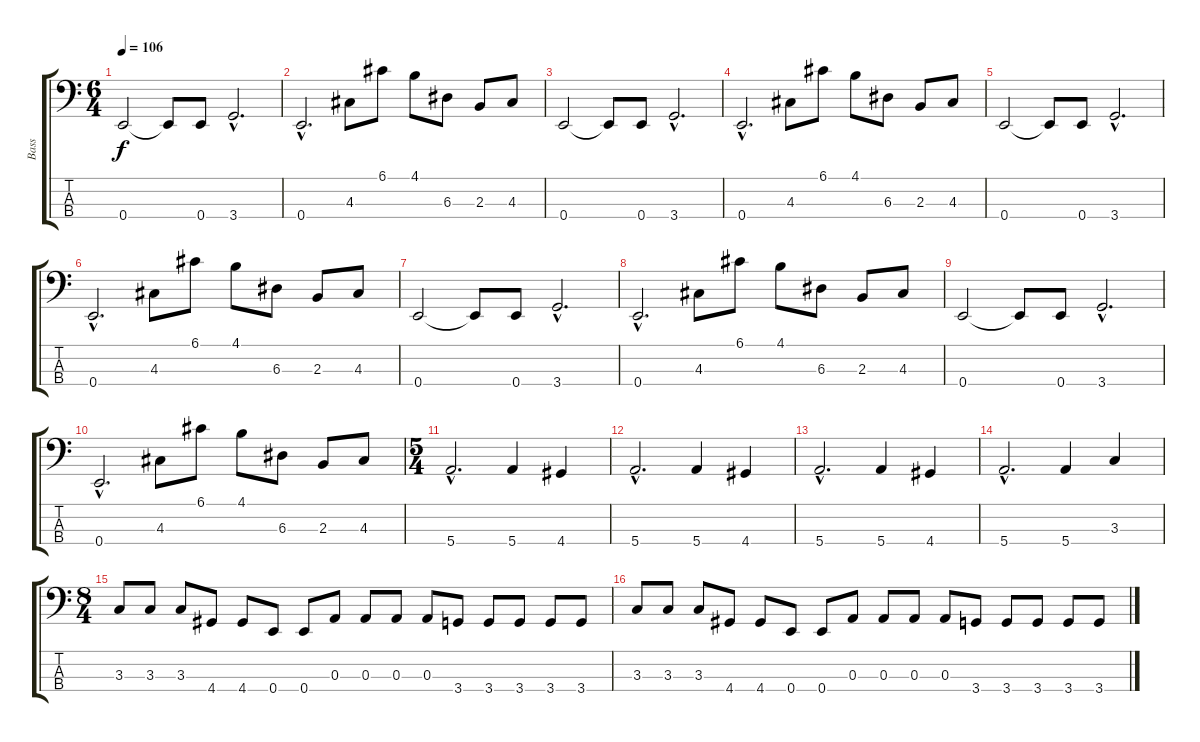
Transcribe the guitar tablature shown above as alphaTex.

\track ("Bass" "Bass") {instrument electricbassfinger}
\staff {score tabs}
\tuning (G2 D2 A1 E1) {hide}
\ts (6 4)
\tempo 106
\clef f4
\ks c
0.4.2{dy f} 0.4{t}.8 0.4.8 3.4{hac}.2{d} |
0.4{hac}.2{d} 4.3.8 6.1.8 4.1.8 6.3.8 2.3.8 4.3.8 |
0.4.2 0.4{t}.8 0.4.8 3.4{hac}.2{d} |
0.4{hac}.2{d} 4.3.8 6.1.8 4.1.8 6.3.8 2.3.8 4.3.8 |
0.4.2 0.4{t}.8 0.4.8 3.4{hac}.2{d} |
0.4{hac}.2{d} 4.3.8 6.1.8 4.1.8 6.3.8 2.3.8 4.3.8 |
0.4.2 0.4{t}.8 0.4.8 3.4{hac}.2{d} |
0.4{hac}.2{d} 4.3.8 6.1.8 4.1.8 6.3.8 2.3.8 4.3.8 |
0.4.2 0.4{t}.8 0.4.8 3.4{hac}.2{d} |
0.4{hac}.2{d} 4.3.8 6.1.8 4.1.8 6.3.8 2.3.8 4.3.8 |
\ts (5 4)
5.4{hac}.2{d} 5.4.4 4.4.4 |
5.4{hac}.2{d} 5.4.4 4.4.4 |
5.4{hac}.2{d} 5.4.4 4.4.4 |
5.4{hac}.2{d} 5.4.4 3.3.4 |
\ts (8 4)
3.3.8 3.3.8 3.3.8 4.4.8 4.4.8 0.4.8 0.4.8 0.3.8 0.3.8 0.3.8 0.3.8 3.4.8 3.4.8 3.4.8 3.4.8 3.4.8 |
3.3.8 3.3.8 3.3.8 4.4.8 4.4.8 0.4.8 0.4.8 0.3.8 0.3.8 0.3.8 0.3.8 3.4.8 3.4.8 3.4.8 3.4.8 3.4.8
